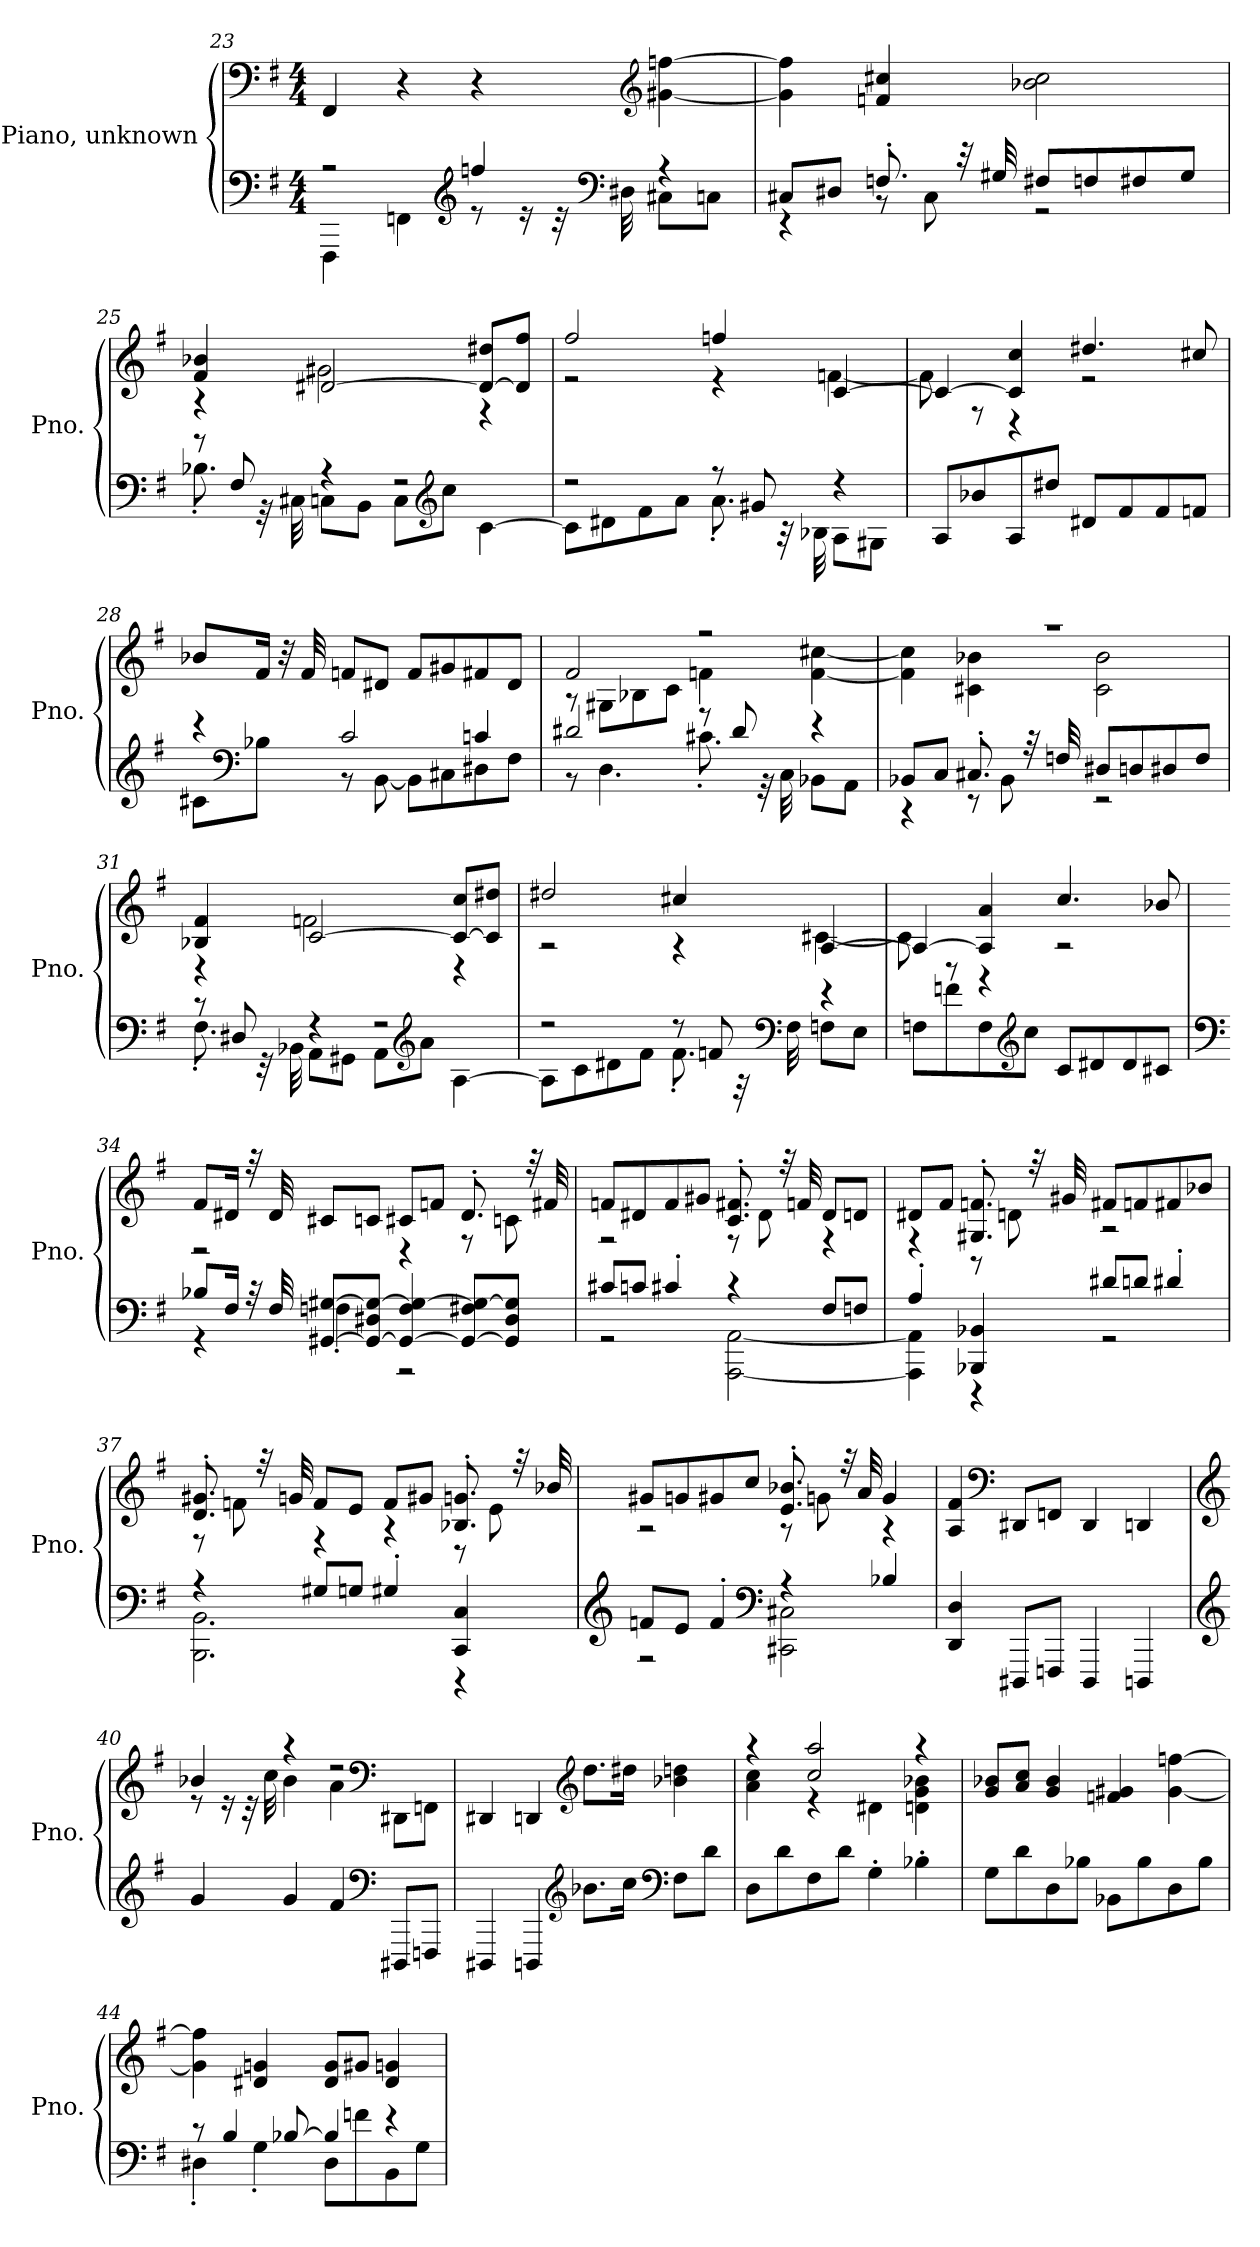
**kern	**kern
*part1	*part1
*staff2	*staff1
*I"Piano, unknown	*
*I'Pno.	*
!!LO:PB:g=z
*clefF4	*clefF4
*k[f#]	*k[f#]
*M4/4	*M4/4
=23	=23
*^	*
2r	4FFF#\	4FF#/
.	4FFn\	4r
*clefG2	*	*
4ffn/	8r	4r
.	16r	.
.	32r	.
*clefF4	*	*
.	32D#X\	.
*	*	*clefG2
4r	8C#X\L	[4g#X\ [4ffn\
.	8Cn\J	.
=24	=24	=24
8C#X/L	4r	4g#\] 4ff\]
8D#X/J	.	.
8.Fn'/	8r	4fn/ 4cc#X/
.	8C#\	.
32r	.	.
32G#X/	.	.
8F#X/L	2r	2b-X\ 2cc#\
8Fn/	.	.
8F#X/	.	.
8G#/J	.	.
!!LO:LB:g=z
=25	=25	=25
*	*	*^
8r	8.B-X'\	4f#/ 4b-X/	4r
8F#/	.	.	.
.	32r	.	.
.	32C#X\	.	.
4r	8Cn\L	[2d#X/	2g#X\
.	8BB\J	.	.
2r	8C\L	.	.
*clefG2	*	*	*
.	8cc\J	.	.
.	[4c\	8d#/_ 8dd#X/L	4r
.	.	8d#/] 8ff#/J	.
=26	=26	=26	=26
2r	8c\L]	2ff#/	2r
.	8d#X\	.	.
.	8f#\	.	.
.	8a\J	.	.
8r	8.a'\	4ffn/	4r
8g#X/	.	.	.
.	32r	.	.
.	32B-X\	.	.
4r	8A\L	[4c/	[4fn\
.	8G#X\J	.	.
*v	*v	*	*
=27	=27	=27
8A/L	4c/_	8f\]
8b-X/	.	8r
8A/	4c/] 4cc/	4r
8dd#X/J	.	.
8d#X/L	4.dd#X/	2r
8f#/	.	.
8f#/	.	.
8fn/J	8cc#X/	.
*	*v	*v
!!LO:LB:g=z
=28	=28
*^	*
4r	8c#X\L	8b-X/L
*clefF4	*	*
.	8B-X\J	16f#/Jk
.	.	32r
.	.	32f#/
2c#/	8r	8fn/L
.	[8BB\	8d#X/J
.	8BB\L]	8f/L
.	8C#X\	8g#X/
4cn/	8D#X\	8f#X/
.	8F#\J	8d#/J
=29	=29	=29
*	*	*^
2d#X/	8r	2f#/	8r
.	4.D\	.	8G#X\L
.	.	.	8B-X\
.	.	.	8c\J
8r	8.c#X'\	2r	4fn\
8d#/	.	.	.
.	32r	.	.
.	32C\	.	.
4r	8BB-X\L	.	[4f\ [4cc#X\
.	8AA\J	.	.
!!LO:LB:g=z	!!
=30	=30	=30	=30
8BB-X/L	4r	1r	4f\] 4cc#\]
8C/J	.	.	.
8.C#X'/	8r	.	4c#X\ 4b-X\
.	8BB-\	.	.
32r	.	.	.
32Fn/	.	.	.
8D#X/L	2r	.	2c#\ 2b-\
8Dn/	.	.	.
8D#X/	.	.	.
8F/J	.	.	.
=31	=31	=31	=31
8r	8.F#'\	4B-X/ 4f#/	4r
8D#X/	.	.	.
.	32r	.	.
.	32BB-X\	.	.
4r	8AA\L	[2c/	2fn\
.	8GG#X\J	.	.
2r	8AA\L	.	.
*clefG2	*	*	*
.	8a\J	.	.
.	[4A\	8c/_ 8cc/L	4r
.	.	8c/] 8dd#X/J	.
!!LO:LB:g=z	!!
=32	=32	=32	=32
2r	8A\L]	2dd#X/	2r
.	8c\	.	.
.	8d#X\	.	.
.	8f#\J	.	.
8r	8.f#'\	4cc#X/	4r
8fn/	.	.	.
.	32r	.	.
*clefF4	*	*	*
.	32F#\	.	.
4r	8Fn\L	[4A/	[4c#X\
.	8E\J	.	.
*v	*v	*	*
=33	=33	=33
8Fn\L	4A/_	8c#\]
8fn\	.	8r
8F\	4A/] 4a/	4r
*clefG2	*	*
8cc\J	.	.
8c/L	4.cc/	2r
8d#X/	.	.
8d#/	.	.
8c#X/J	8b-X/	.
!!LO:LB:g=z	!!
=34	=34	=34
*clefF4	*	*
*^	*	*
8B-X/L	4r	8f#/L	2r
16F#/Jk	.	16d#X/Jk	.
32r	.	32r	.
32F#/	.	32d#/	.
[8GG#X/ [8G#X/L	4Fn'\	8c#X/L	.
8GG#/_ 8D#X/ 8G#/_J	.	8cn/J	.
4GG#/_ 4F/ 4G#/_	2r	8c#X/L	4r
.	.	8fn/J	.
8GG#/_ 8F#X/ 8G#/_L	.	8.d#'/	8r
8GG#/] 8D#/ 8G#/]J	.	.	8cn\
.	.	32r	.
.	.	32f#X/	.
=35	=35	=35	=35
8c#X/L	2r	8fn/L	2r
8cn/J	.	8d#X/	.
4c#X'/	.	8f/	.
.	.	8g#X/J	.
4r	[2AAA\ [2AA\	8.c/' 8.f#X/'	8r
.	.	.	8d#\
.	.	32r	.
.	.	32fn/	.
8F#/L	.	8d#/L	4r
8Fn/J	.	8dn/J	.
!!LO:PB:g=z	!!
=36	=36	=36	=36
4A'/	4AAA\] 4AA\]	8d#X/L	4r
.	.	8f#/J	.
4BBB-X/ 4BB-X/	4r	8.G#X/' 8.fn/'	8r
.	.	.	8dn\
.	.	32r	.
.	.	32g#X/	.
8d#X/L	2r	8f#X/L	2r
8dn/J	.	8fn/	.
4d#X'/	.	8f#X/	.
.	.	8b-X/J	.
=37	=37	=37	=37
4r	2.BBB\ 2.BB\	8.d/' 8.g#X/'	8r
.	.	.	8fn\
.	.	32r	.
.	.	32gn/	.
8G#X/L	.	8f/L	4r
8Gn/J	.	8e/J	.
4G#X'/	.	8f/L	4r
.	.	8g#X/J	.
4CC/ 4C/	4r	8.B-X/' 8.gn/'	8r
.	.	.	8e\
.	.	32r	.
.	.	32b-X/	.
!!LO:LB:g=z	!!
=38	=38	=38	=38
*clefG2	*	*	*
8fn/L	2r	8g#X/L	2r
8e/J	.	8gn/	.
4f'/	.	8g#X/	.
.	.	8cc/J	.
*clefF4	*	*	*
4r	2CC#X\ 2C#X\	8.e/' 8.b-X/'	8r
.	.	.	8gn\
.	.	32r	.
.	.	32a/	.
4B-X/	.	4g/	4r
*v	*v	*	*
*	*v	*v
=39	=39
4DD/ 4D/	4A/ 4f#/
*	*clefF4
8DDD#X/L	8DD#X/L
8FFFn/J	8FFn/J
4DDD#/	4DD#/
4DDDn/	4DDn/
=40	=40
*clefG2	*clefG2
*	*^
4g/	4b-X/	8r
.	.	16r
.	.	32r
.	.	32cc\
4g/	4r	4b-\
4f#/	2r	4a\
*clefF4	*clefF4	*
8DDD#X/L	.	8DD#X\L
8FFFn/J	.	8FFn\J
*	*v	*v
!!LO:LB:g=z
=41	=41
4DDD#X/	4DD#X/
4DDDn/	4DDn/
*clefG2	*clefG2
8.b-X\L	8.dd\L
16cc\Jk	16dd#X\Jk
*clefF4	*
8F#\L	4b-X\ 4ddn\
8d\J	.
=42	=42
*	*^
8D\L	4r	4a\ 4cc\
8d\	.	.
8F#\	2cc/ 2aa/	4r
8d\J	.	.
4G'\	.	4d#X\
4B-X'\	4r	4dn\ 4g\ 4b-X\
*	*v	*v
=43	=43
8G\L	8g/ 8b-X/L
8d\	8a/ 8cc/J
8D\	4g/ 4b-/
8B-X\J	.
8BB-X\L	4fn/ 4g#X/
8B-\	.
8D\	[4g#\ [4ffn\
8B-\J	.
=44	=44
*^	*
8r	4D#X'\	4g#\] 4ff\]
4B/	.	.
.	4G'\	4d#X/ 4gn/
[8B-X/	.	.
4B-/]	8D#\L	8d#/ 8g/L
.	8fn\	8g#X/J
4r	8BB\	4d#/ 4gn/
.	8G\J	.
*v	*v	*
=	=
*-	*-
